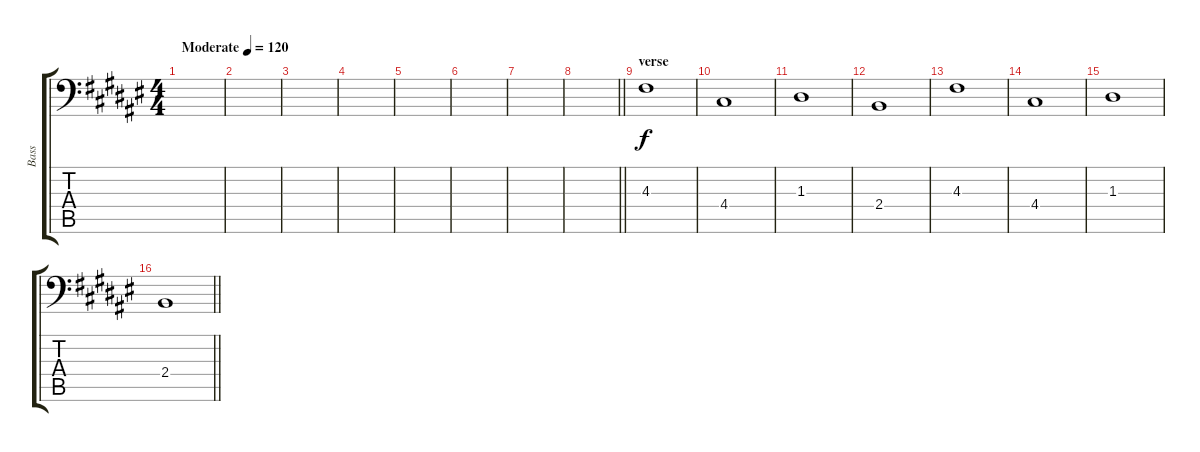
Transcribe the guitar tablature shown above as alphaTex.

\track ("Bass" "Bass") {instrument electricbassfinger}
\staff {score tabs}
\tuning (C3 G2 D2 A1 E1 B0) {hide}
\ts (4 4)
\tempo (120 "Moderate")
\clef f4
\ks f#
|
|
|
|
|
|
|
\barLineRight lightlight
|
\section ("" "verse")
4.3.1 |
4.4.1 |
1.3.1 |
2.4.1 |
4.3.1 |
4.4.1 |
1.3.1 |
\barLineRight lightlight
2.4.1
